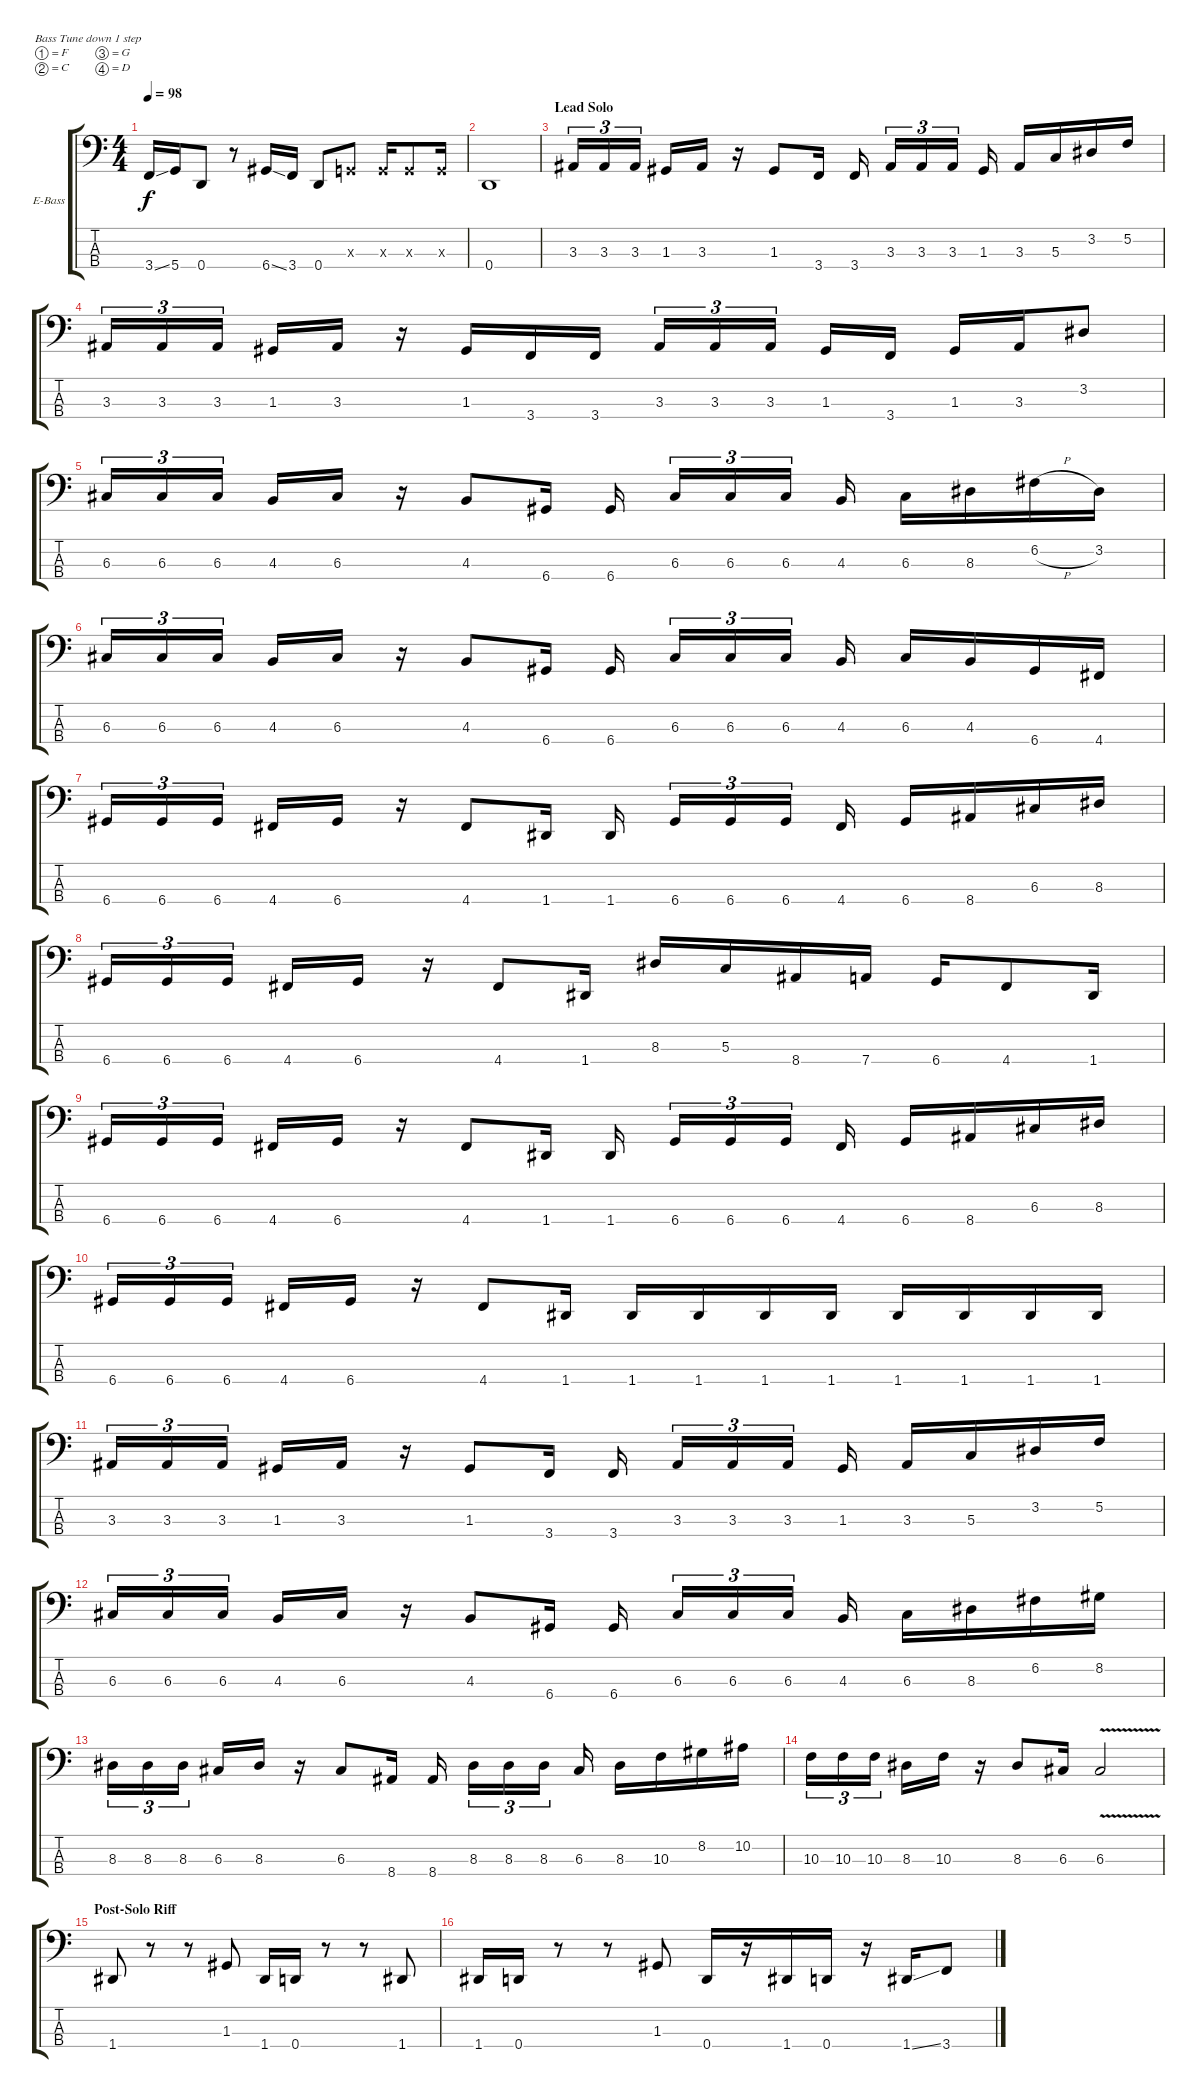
\bracketExtendMode groupsimilarinstruments
\firstSystemTrackNameOrientation horizontal
\otherSystemsTrackNameOrientation horizontal
\track ("Rex" "E-Bass") {instrument electricbasspick}
\staff {score tabs}
\tuning (F2 C2 G1 D1)
\ts (4 4)
\tempo 98
\clef f4
\ks c
3.4{ss}.16{dy f} 5.4.16 0.4.8 r.8 6.4{ss}.16 3.4.16 0.4.8 0.3{x}.8 0.3{x}.16 0.3{x}.8 0.3{x}.16 |
0.4.1 |
\section ("" "Lead Solo")
3.3.16{tu (3 2)} 3.3.16{tu (3 2)} 3.3.16{tu (3 2)} 1.3.16 3.3.16 r.16 1.3.8 3.4.16 3.4.16 3.3.16{tu (3 2)} 3.3.16{tu (3 2)} 3.3.16{tu (3 2)} 1.3.16 3.3.16 5.3.16 3.2.16 5.2.16 |
3.3.16{tu (3 2)} 3.3.16{tu (3 2)} 3.3.16{tu (3 2)} 1.3.16 3.3.16 r.16 1.3.16 3.4.16 3.4.16 3.3.16{tu (3 2)} 3.3.16{tu (3 2)} 3.3.16{tu (3 2)} 1.3.16 3.4.16 1.3.16 3.3.16 3.2.8 |
6.3.16{tu (3 2)} 6.3.16{tu (3 2)} 6.3.16{tu (3 2)} 4.3.16 6.3.16 r.16 4.3.8 6.4.16 6.4.16 6.3.16{tu (3 2)} 6.3.16{tu (3 2)} 6.3.16{tu (3 2)} 4.3.16 6.3.16 8.3.16 6.2{h}.16 3.2.16 |
6.3.16{tu (3 2)} 6.3.16{tu (3 2)} 6.3.16{tu (3 2)} 4.3.16 6.3.16 r.16 4.3.8 6.4.16 6.4.16 6.3.16{tu (3 2)} 6.3.16{tu (3 2)} 6.3.16{tu (3 2)} 4.3.16 6.3.16 4.3.16 6.4.16 4.4.16 |
6.4.16{tu (3 2)} 6.4.16{tu (3 2)} 6.4.16{tu (3 2)} 4.4.16 6.4.16 r.16 4.4.8 1.4.16 1.4.16 6.4.16{tu (3 2)} 6.4.16{tu (3 2)} 6.4.16{tu (3 2)} 4.4.16 6.4.16 8.4.16 6.3.16 8.3.16 |
6.4.16{tu (3 2)} 6.4.16{tu (3 2)} 6.4.16{tu (3 2)} 4.4.16 6.4.16 r.16 4.4.8 1.4.16 8.3.16 5.3.16 8.4.16 7.4.16 6.4.16 4.4.8 1.4.16 |
6.4.16{tu (3 2)} 6.4.16{tu (3 2)} 6.4.16{tu (3 2)} 4.4.16 6.4.16 r.16 4.4.8 1.4.16 1.4.16 6.4.16{tu (3 2)} 6.4.16{tu (3 2)} 6.4.16{tu (3 2)} 4.4.16 6.4.16 8.4.16 6.3.16 8.3.16 |
6.4.16{tu (3 2)} 6.4.16{tu (3 2)} 6.4.16{tu (3 2)} 4.4.16 6.4.16 r.16 4.4.8 1.4.16 1.4.16 1.4.16 1.4.16 1.4.16 1.4.16 1.4.16 1.4.16 1.4.16 |
3.3.16{tu (3 2)} 3.3.16{tu (3 2)} 3.3.16{tu (3 2)} 1.3.16 3.3.16 r.16 1.3.8 3.4.16 3.4.16 3.3.16{tu (3 2)} 3.3.16{tu (3 2)} 3.3.16{tu (3 2)} 1.3.16 3.3.16 5.3.16 3.2.16 5.2.16 |
6.3.16{tu (3 2)} 6.3.16{tu (3 2)} 6.3.16{tu (3 2)} 4.3.16 6.3.16 r.16 4.3.8 6.4.16 6.4.16 6.3.16{tu (3 2)} 6.3.16{tu (3 2)} 6.3.16{tu (3 2)} 4.3.16 6.3.16 8.3.16 6.2.16 8.2.16 |
8.3.16{tu (3 2)} 8.3.16{tu (3 2)} 8.3.16{tu (3 2)} 6.3.16 8.3.16 r.16 6.3.8 8.4.16 8.4.16 8.3.16{tu (3 2)} 8.3.16{tu (3 2)} 8.3.16{tu (3 2)} 6.3.16 8.3.16 10.3.16 8.2.16 10.2.16 |
10.3.16{tu (3 2)} 10.3.16{tu (3 2)} 10.3.16{tu (3 2)} 8.3.16 10.3.16 r.16 8.3.8 6.3.16 6.3{v}.2 |
\section ("" "Post-Solo Riff")
1.4.8 r.8 r.8 1.3.8 1.4.16 0.4.16 r.8 r.8 1.4.8 |
1.4.16 0.4.16 r.8 r.8 1.3.8 0.4.16 r.16 1.4.16 0.4.16 r.16 1.4{ss}.16 3.4.8
